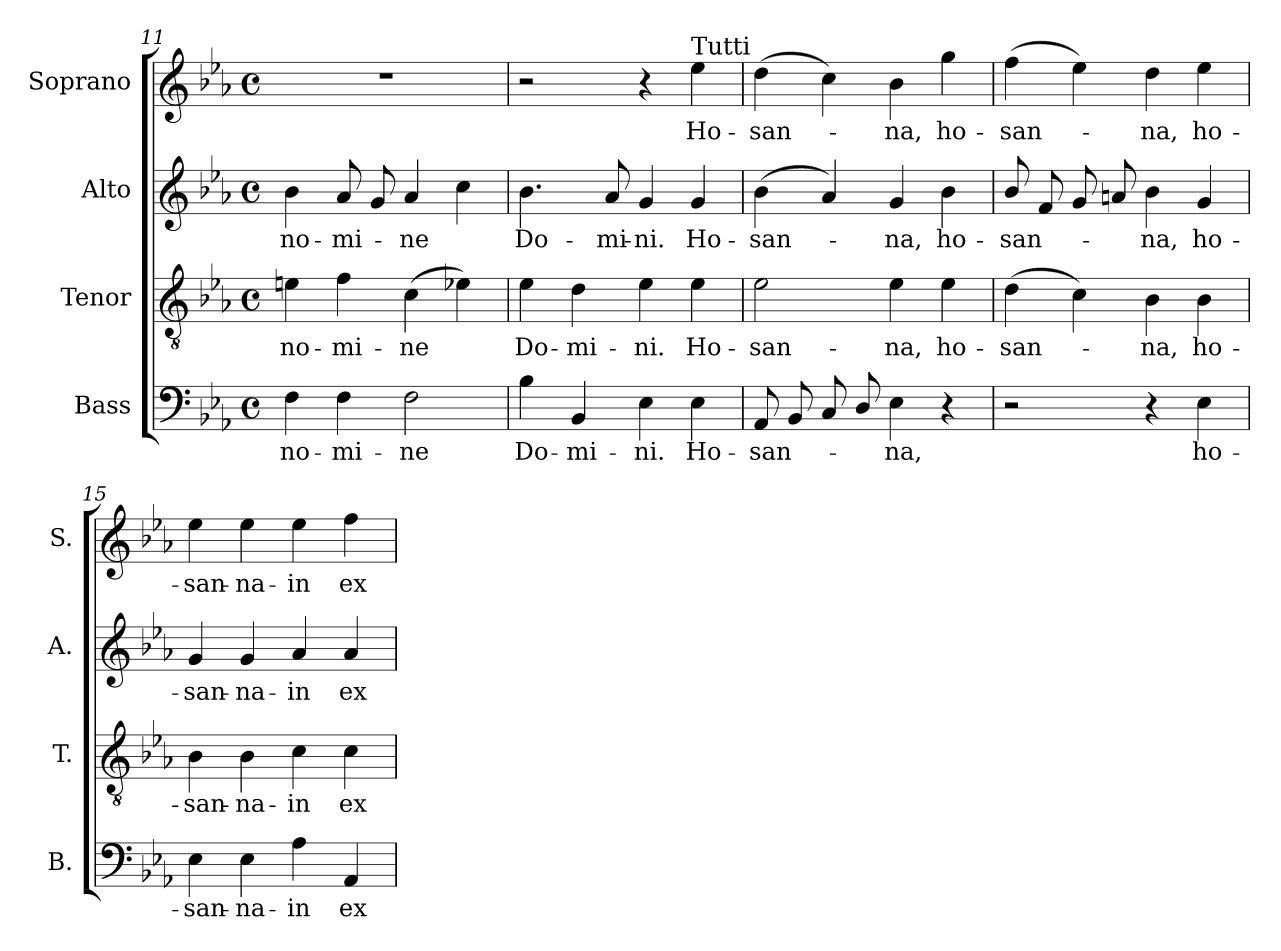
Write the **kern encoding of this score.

**kern	**text	**kern	**text	**kern	**text	**kern	**text
*part4	*part4	*part3	*part3	*part2	*part2	*part1	*part1
*staff4	*staff4	*staff3	*staff3	*staff2	*staff2	*staff1	*staff1
*I"Bass	*	*I"Tenor	*	*I"Alto	*	*I"Soprano	*
*I'B.	*	*I'T.	*	*I'A.	*	*I'S.	*
*clefF4	*	*clefGv2	*	*clefG2	*	*clefG2	*
*	*	*ITrd7c12	*	*	*	*	*
*k[b-e-a-]	*	*k[b-e-a-]	*	*k[b-e-a-]	*	*k[b-e-a-]	*
*E-:	*	*E-:	*	*E-:	*	*E-:	*
*M4/4	*	*M4/4	*	*M4/4	*	*M4/4	*
*met(c)	*	*met(c)	*	*met(c)	*	*met(c)	*
=11	=11	=11	=11	=11	=11	=11	=11
!	!LO:LY:b:color=#000000	!	!	!	!	!	!
!	!	!	!LO:LY:b:color=#000000	!	!	!	!
!	!	!	!	!	!LO:LY:b:color=#000000	!	!
4Fi\	no-	4Eni\	no-	4b-i\	no-	1r	.
!	!LO:LY:b:color=#000000	!	!	!	!	!	!
!	!	!	!LO:LY:b:color=#000000	!	!	!	!
!	!	!	!	!	!LO:LY:b:color=#000000	!	!
4Fi\	-mi-	4Fi\	-mi-	8a-i/	-mi-	.	.
.	.	.	.	8gi/	.	.	.
!	!LO:LY:b:color=#000000	!	!	!	!	!	!
!	!	!	!LO:LY:b:color=#000000	!	!	!	!
!	!	!	!	!	!LO:LY:b:color=#000000	!	!
2Fi\	-ne	(4Ci\	-ne	4a-i/	-ne	.	.
.	.	4E-Xi\)	.	4cci\	.	.	.
!!LO:LB:g=z
=12	=12	=12	=12	=12	=12	=12	=12
!	!LO:LY:b:color=#000000	!	!	!	!	!	!
!	!	!	!LO:LY:b:color=#000000	!	!	!	!
!	!	!	!	!	!LO:LY:b:color=#000000	!	!
4B-i\	Do-	4E-i\	Do-	4.b-i\	Do-	2r	.
!	!LO:LY:b:color=#000000	!	!	!	!	!	!
!	!	!	!LO:LY:b:color=#000000	!	!	!	!
4BB-i/	-mi-	4Di\	-mi-	.	.	.	.
!	!	!	!	!	!LO:LY:b:color=#000000	!	!
.	.	.	.	8a-i/	-mi-	.	.
!	!LO:LY:b:color=#000000	!	!	!	!	!	!
!	!	!	!LO:LY:b:color=#000000	!	!	!	!
!	!	!	!	!	!LO:LY:b:color=#000000	!	!
4E-i\	-ni.	4E-i\	-ni.	4gi/	-ni.	4r	.
!	!LO:LY:b:color=#000000	!	!	!	!	!	!
!	!	!	!LO:LY:b:color=#000000	!	!	!	!
!	!	!	!	!	!LO:LY:b:color=#000000	!	!
!	!	!	!	!	!	!LO:TX:a:t=Tutti	!
!	!	!	!	!	!	!	!LO:LY:b:color=#000000
4E-i\	Ho-	4E-i\	Ho-	4gi/	Ho-	4ee-i\	Ho-
=13	=13	=13	=13	=13	=13	=13	=13
!	!LO:LY:b:color=#000000	!	!	!	!	!	!
!	!	!	!LO:LY:b:color=#000000	!	!	!	!
!	!	!	!	!	!LO:LY:b:color=#000000	!	!
!	!	!	!	!	!	!	!LO:LY:b:color=#000000
8AA-i/	-san-	2E-i\	-san-	(4b-i\	-san-	(4ddi\	-san-
8BB-i/	.	.	.	.	.	.	.
8Ci/	.	.	.	4a-i/)	.	4cci\)	.
8Di/	.	.	.	.	.	.	.
!	!LO:LY:b:color=#000000	!	!	!	!	!	!
!	!	!	!LO:LY:b:color=#000000	!	!	!	!
!	!	!	!	!	!LO:LY:b:color=#000000	!	!
!	!	!	!	!	!	!	!LO:LY:b:color=#000000
4E-i\	-na,	4E-i\	-na,	4gi/	-na,	4b-i\	-na,
!	!	!	!LO:LY:b:color=#000000	!	!	!	!
!	!	!	!	!	!LO:LY:b:color=#000000	!	!
!	!	!	!	!	!	!	!LO:LY:b:color=#000000
4r	.	4E-i\	ho-	4b-i\	ho-	4ggi\	ho-
=14	=14	=14	=14	=14	=14	=14	=14
!	!	!	!LO:LY:b:color=#000000	!	!	!	!
!	!	!	!	!	!LO:LY:b:color=#000000	!	!
!	!	!	!	!	!	!	!LO:LY:b:color=#000000
2r	.	(4Di\	-san-	8b-i/	-san-	(4ffi\	-san-
.	.	.	.	8fi/	.	.	.
.	.	4Ci\)	.	8gi/	.	4ee-i\)	.
.	.	.	.	8ani/	.	.	.
!	!	!	!LO:LY:b:color=#000000	!	!	!	!
!	!	!	!	!	!LO:LY:b:color=#000000	!	!
!	!	!	!	!	!	!	!LO:LY:b:color=#000000
4r	.	4BB-i\	-na,	4b-i\	-na,	4ddi\	-na,
!	!LO:LY:b:color=#000000	!	!	!	!	!	!
!	!	!	!LO:LY:b:color=#000000	!	!	!	!
!	!	!	!	!	!LO:LY:b:color=#000000	!	!
!	!	!	!	!	!	!	!LO:LY:b:color=#000000
4E-i\	ho-	4BB-i\	ho-	4gi/	ho-	4ee-i\	ho-
=15	=15	=15	=15	=15	=15	=15	=15
!	!LO:LY:b:color=#000000	!	!	!	!	!	!
!	!	!	!LO:LY:b:color=#000000	!	!	!	!
!	!	!	!	!	!LO:LY:b:color=#000000	!	!
!	!	!	!	!	!	!	!LO:LY:b:color=#000000
4E-i\	-san-	4BB-i\	-san-	4gi/	-san-	4ee-i\	-san-
!	!LO:LY:b:color=#000000	!	!	!	!	!	!
!	!	!	!LO:LY:b:color=#000000	!	!	!	!
!	!	!	!	!	!LO:LY:b:color=#000000	!	!
!	!	!	!	!	!	!	!LO:LY:b:color=#000000
4E-i\	-na-	4BB-i\	-na-	4gi/	-na-	4ee-i\	-na-
!	!LO:LY:b:color=#000000	!	!	!	!	!	!
!	!	!	!LO:LY:b:color=#000000	!	!	!	!
!	!	!	!	!	!LO:LY:b:color=#000000	!	!
!	!	!	!	!	!	!	!LO:LY:b:color=#000000
4A-i\	-in	4Ci\	-in	4a-i/	-in	4ee-i\	-in
!	!LO:LY:b:color=#000000	!	!	!	!	!	!
!	!	!	!LO:LY:b:color=#000000	!	!	!	!
!	!	!	!	!	!LO:LY:b:color=#000000	!	!
!	!	!	!	!	!	!	!LO:LY:b:color=#000000
4AA-i/	ex-	4Ci\	ex-	4a-i/	ex-	4ffi\	ex-
=	=	=	=	=	=	=	=
*-	*-	*-	*-	*-	*-	*-	*-
